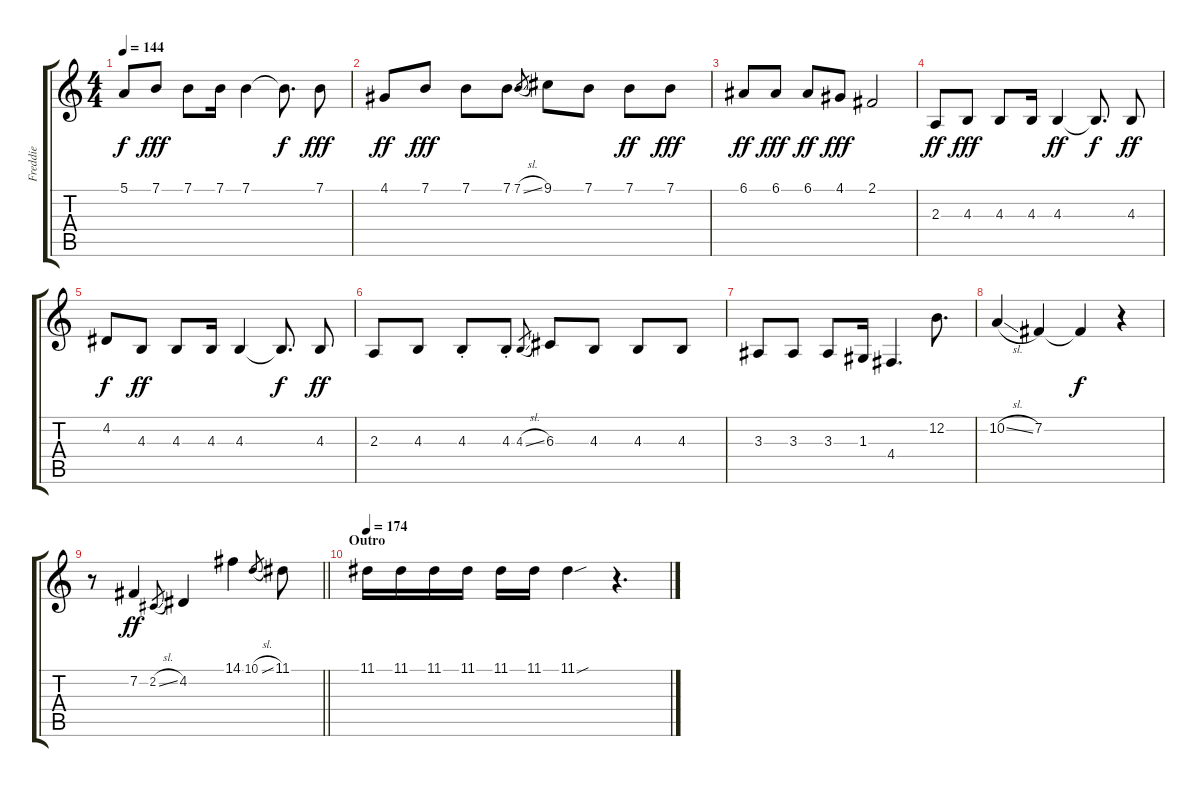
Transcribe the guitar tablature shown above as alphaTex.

\track ("Freddie" "Freddie") {instrument lead6voice}
\staff {score tabs}
\tuning (E4 B3 G3 D3 A2 E2) {hide}
\ts (4 4)
\tempo 144
\clef g2
\ks c
5.1.8{dy f} 7.1.8{dy fff} 7.1.8 7.1.16 7.1.4 7.1{t}.8{d dy f} 7.1.8{dy fff} |
4.1.8{dy ff} 7.1.8{dy fff} 7.1.8 7.1.8 7.1{sl}.8{gr} 9.1.8 7.1.8 7.1.8{dy ff} 7.1.8{dy fff} |
6.1.8{dy ff} 6.1.8{dy fff} 6.1.8{dy ff} 4.1.8{dy fff} 2.1.2 |
2.3.8{dy ff} 4.3.8{dy fff} 4.3.8 4.3.16 4.3.4{dy ff} 4.3{t}.8{d dy f} 4.3.8{dy ff} |
4.2.8{dy f} 4.3.8{dy ff} 4.3.8 4.3.16 4.3.4 4.3{t}.8{d dy f} 4.3.8{dy ff} |
2.3.8 4.3.8 4.3{st}.8 4.3{st}.8 4.3{sl}.8{gr} 6.3.8 4.3.8 4.3.8 4.3.8 |
3.3.8 3.3.8 3.3.8 1.3.16 4.4.4{d} 12.2.8{d} |
10.2{sl}.4 7.2.4 7.2{t}.4{dy f} r.4 |
\barLineRight lightlight
r.8 7.2.4{dy ff} 2.2{sl}.8{gr} 4.2.4 14.1.4 10.1{sl}.8{gr} 11.1.8 |
\section ("" "Outro")
\tempo 174
11.1.16 11.1.16 11.1.16 11.1.16 11.1.16 11.1.16 11.1{sou}.4 r.4{d}
